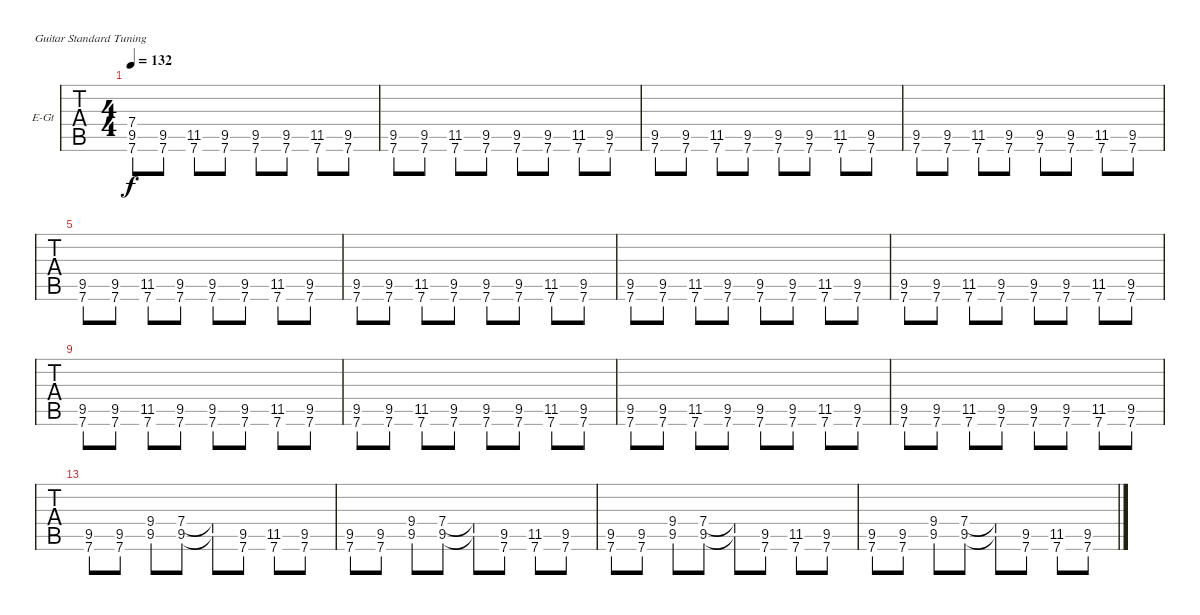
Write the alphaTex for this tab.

\bracketExtendMode nobrackets
\firstSystemTrackNameOrientation horizontal
\otherSystemsTrackNameOrientation horizontal
\defaultBarNumberDisplay FirstOfSystem
\track ("Standard" "E-Gt") {instrument electricguitarclean}
\staff {tabs}
\tuning (E4 B3 G3 D3 A2 E2)
\ts (4 4)
\tempo 132
\clef g2
\ks b
(7.4{t} 9.5{t} 7.6{t}).8{dy f} (9.5 7.6).8 (11.5 7.6).8 (9.5 7.6).8 (9.5 7.6).8 (9.5 7.6).8 (11.5 7.6).8 (9.5 7.6).8 |
(9.5 7.6).8 (9.5 7.6).8 (11.5 7.6).8 (9.5 7.6).8 (9.5 7.6).8 (9.5 7.6).8 (11.5 7.6).8 (9.5 7.6).8 |
(9.5 7.6).8 (9.5 7.6).8 (11.5 7.6).8 (9.5 7.6).8 (9.5 7.6).8 (9.5 7.6).8 (11.5 7.6).8 (9.5 7.6).8 |
(9.5 7.6).8 (9.5 7.6).8 (11.5 7.6).8 (9.5 7.6).8 (9.5 7.6).8 (9.5 7.6).8 (11.5 7.6).8 (9.5 7.6).8 |
(9.5 7.6).8 (9.5 7.6).8 (11.5 7.6).8 (9.5 7.6).8 (9.5 7.6).8 (9.5 7.6).8 (11.5 7.6).8 (9.5 7.6).8 |
(9.5 7.6).8 (9.5 7.6).8 (11.5 7.6).8 (9.5 7.6).8 (9.5 7.6).8 (9.5 7.6).8 (11.5 7.6).8 (9.5 7.6).8 |
(9.5 7.6).8 (9.5 7.6).8 (11.5 7.6).8 (9.5 7.6).8 (9.5 7.6).8 (9.5 7.6).8 (11.5 7.6).8 (9.5 7.6).8 |
(9.5 7.6).8 (9.5 7.6).8 (11.5 7.6).8 (9.5 7.6).8 (9.5 7.6).8 (9.5 7.6).8 (11.5 7.6).8 (9.5 7.6).8 |
(9.5 7.6).8 (9.5 7.6).8 (11.5 7.6).8 (9.5 7.6).8 (9.5 7.6).8 (9.5 7.6).8 (11.5 7.6).8 (9.5 7.6).8 |
(9.5 7.6).8 (9.5 7.6).8 (11.5 7.6).8 (9.5 7.6).8 (9.5 7.6).8 (9.5 7.6).8 (11.5 7.6).8 (9.5 7.6).8 |
(9.5 7.6).8 (9.5 7.6).8 (11.5 7.6).8 (9.5 7.6).8 (9.5 7.6).8 (9.5 7.6).8 (11.5 7.6).8 (9.5 7.6).8 |
(9.5 7.6).8 (9.5 7.6).8 (11.5 7.6).8 (9.5 7.6).8 (9.5 7.6).8 (9.5 7.6).8 (11.5 7.6).8 (9.5 7.6).8 |
(9.5 7.6).8 (9.5 7.6).8 (9.4 9.5).8 (7.4 9.5).8 (7.4{t} 9.5{t}).8 (9.5 7.6).8 (11.5 7.6).8 (9.5 7.6).8 |
(9.5 7.6).8 (9.5 7.6).8 (9.4 9.5).8 (7.4 9.5).8 (7.4{t} 9.5{t}).8 (9.5 7.6).8 (11.5 7.6).8 (9.5 7.6).8 |
(9.5 7.6).8 (9.5 7.6).8 (9.4 9.5).8 (7.4 9.5).8 (7.4{t} 9.5{t}).8 (9.5 7.6).8 (11.5 7.6).8 (9.5 7.6).8 |
(9.5 7.6).8 (9.5 7.6).8 (9.4 9.5).8 (7.4 9.5).8 (7.4{t} 9.5{t}).8 (9.5 7.6).8 (11.5 7.6).8 (9.5 7.6).8
